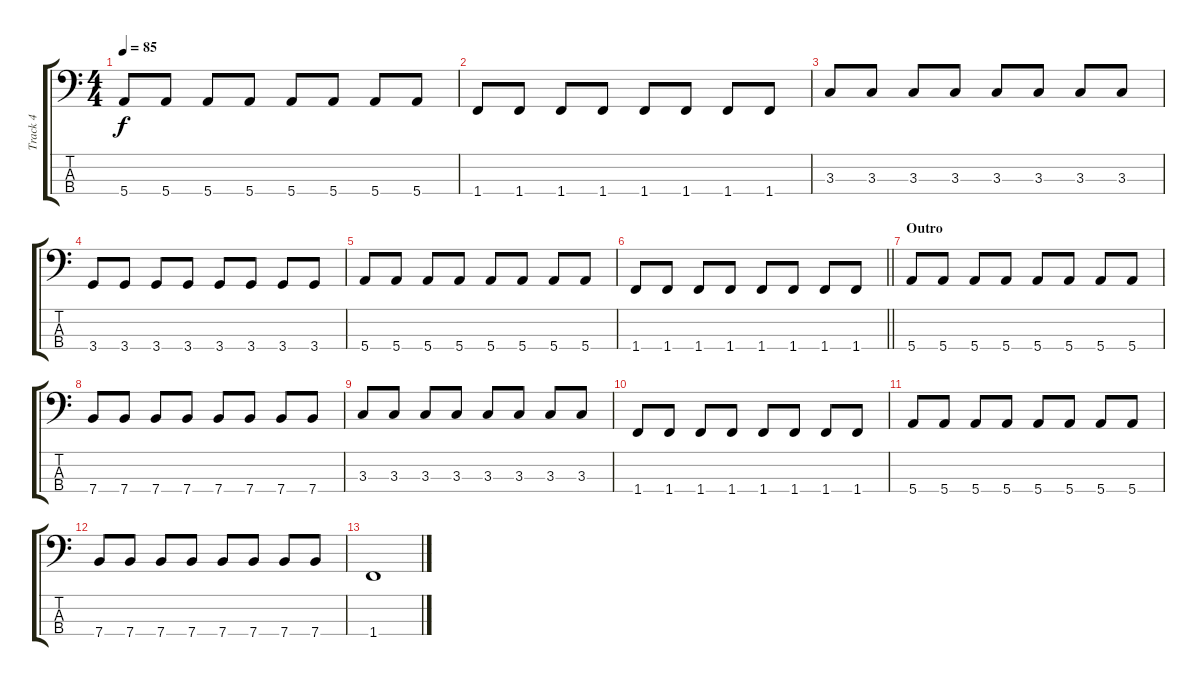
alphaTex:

\track ("Track 4" "Track 4") {instrument electricbassfinger}
\staff {score tabs}
\tuning (G2 D2 A1 E1) {hide}
\ts (4 4)
\tempo 85
\clef f4
\ks c
5.4.8{dy f} 5.4.8 5.4.8 5.4.8 5.4.8 5.4.8 5.4.8 5.4.8 |
1.4.8 1.4.8 1.4.8 1.4.8 1.4.8 1.4.8 1.4.8 1.4.8 |
3.3.8 3.3.8 3.3.8 3.3.8 3.3.8 3.3.8 3.3.8 3.3.8 |
3.4.8 3.4.8 3.4.8 3.4.8 3.4.8 3.4.8 3.4.8 3.4.8 |
5.4.8 5.4.8 5.4.8 5.4.8 5.4.8 5.4.8 5.4.8 5.4.8 |
\barLineRight lightlight
1.4.8 1.4.8 1.4.8 1.4.8 1.4.8 1.4.8 1.4.8 1.4.8 |
\section ("" "Outro")
5.4.8 5.4.8 5.4.8 5.4.8 5.4.8 5.4.8 5.4.8 5.4.8 |
7.4.8 7.4.8 7.4.8 7.4.8 7.4.8 7.4.8 7.4.8 7.4.8 |
3.3.8 3.3.8 3.3.8 3.3.8 3.3.8 3.3.8 3.3.8 3.3.8 |
1.4.8 1.4.8 1.4.8 1.4.8 1.4.8 1.4.8 1.4.8 1.4.8 |
5.4.8 5.4.8 5.4.8 5.4.8 5.4.8 5.4.8 5.4.8 5.4.8 |
7.4.8 7.4.8 7.4.8 7.4.8 7.4.8 7.4.8 7.4.8 7.4.8 |
1.4.1
